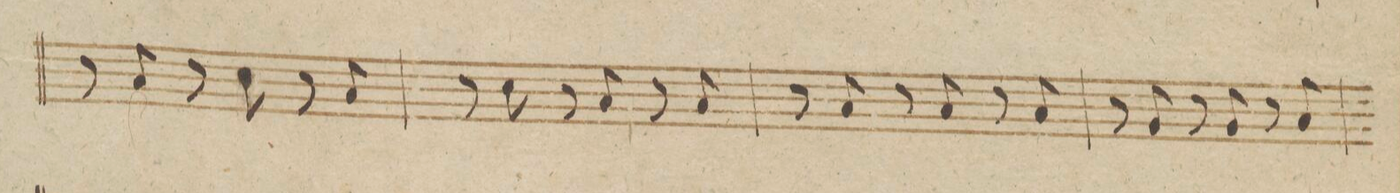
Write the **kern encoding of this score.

**kern	**dynam
*I"Violino 2do	*
*clefG2	*
*k[b-e-a-d-]	*
*met(c|)	*
*M3/4	*
8r	.
8a-/	.
8r	.
8cc\	.
8r	.
8a-/	.
=95	=95
8r	.
8cc\	.
8r	.
8a-/	.
8r	.
8a-/	.
=96	=96
8r	.
8a-/	.
8r	.
8a-/	.
8r	.
8a-/	.
=97	=97
8r	.
8g/	.
8r	.
8g/	.
8r	.
8a-/	.
=98	=98
*-	*-
